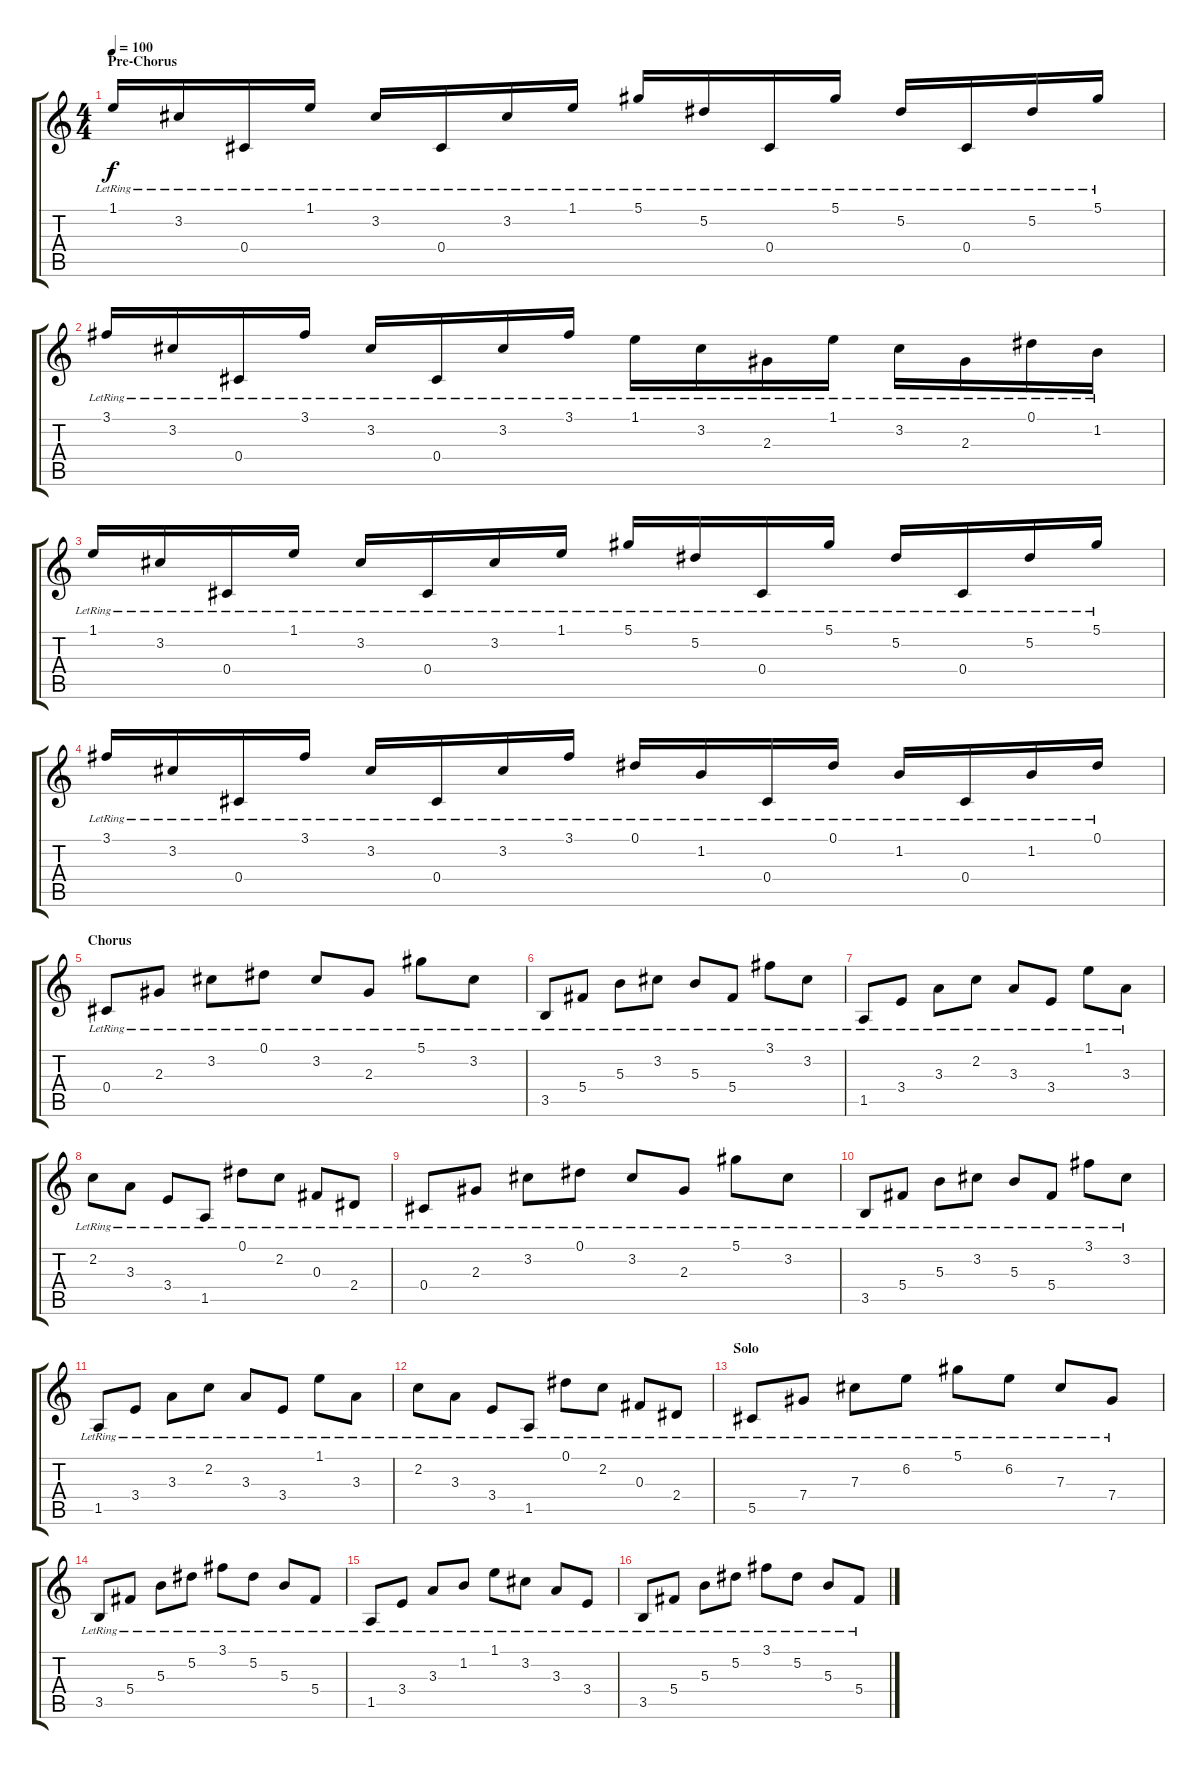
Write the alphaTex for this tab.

\track "" {instrument acousticguitarsteel}
\staff {score tabs}
\tuning (Eb4 Bb3 Gb3 Db3 Ab2 Eb2) {hide}
\ts (4 4)
\section ("" "Pre-Chorus")
\tempo 100
\clef g2
\ks c
1.1{lr}.16{dy f volume 15 balance 8} 3.2{lr}.16 0.4{lr}.16 1.1{lr}.16 3.2{lr}.16 0.4{lr}.16 3.2{lr}.16 1.1{lr}.16 5.1{lr}.16 5.2{lr}.16 0.4{lr}.16 5.1{lr}.16 5.2{lr}.16 0.4{lr}.16 5.2{lr}.16 5.1{lr}.16 |
3.1{lr}.16 3.2{lr}.16 0.4{lr}.16 3.1{lr}.16 3.2{lr}.16 0.4{lr}.16 3.2{lr}.16 3.1{lr}.16 1.1{lr}.16 3.2{lr}.16 2.3{lr}.16 1.1{lr}.16 3.2{lr}.16 2.3{lr}.16 0.1{lr}.16 1.2{lr}.16 |
1.1{lr}.16 3.2{lr}.16 0.4{lr}.16 1.1{lr}.16 3.2{lr}.16 0.4{lr}.16 3.2{lr}.16 1.1{lr}.16 5.1{lr}.16 5.2{lr}.16 0.4{lr}.16 5.1{lr}.16 5.2{lr}.16 0.4{lr}.16 5.2{lr}.16 5.1{lr}.16 |
3.1{lr}.16 3.2{lr}.16 0.4{lr}.16 3.1{lr}.16 3.2{lr}.16 0.4{lr}.16 3.2{lr}.16 3.1{lr}.16 0.1{lr}.16 1.2{lr}.16 0.4{lr}.16 0.1{lr}.16 1.2{lr}.16 0.4{lr}.16 1.2{lr}.16 0.1{lr}.16 |
\section ("" "Chorus")
0.4{lr}.8 2.3{lr}.8 3.2{lr}.8 0.1{lr}.8 3.2{lr}.8 2.3{lr}.8 5.1{lr}.8 3.2{lr}.8 |
3.5{lr}.8 5.4{lr}.8 5.3{lr}.8 3.2{lr}.8 5.3{lr}.8 5.4{lr}.8 3.1{lr}.8 3.2{lr}.8 |
1.5{lr}.8 3.4{lr}.8 3.3{lr}.8 2.2{lr}.8 3.3{lr}.8 3.4{lr}.8 1.1{lr}.8 3.3{lr}.8 |
2.2{lr}.8 3.3{lr}.8 3.4{lr}.8 1.5{lr}.8 0.1{lr}.8 2.2{lr}.8 0.3{lr}.8 2.4{lr}.8 |
0.4{lr}.8 2.3{lr}.8 3.2{lr}.8 0.1{lr}.8 3.2{lr}.8 2.3{lr}.8 5.1{lr}.8 3.2{lr}.8 |
3.5{lr}.8 5.4{lr}.8 5.3{lr}.8 3.2{lr}.8 5.3{lr}.8 5.4{lr}.8 3.1{lr}.8 3.2{lr}.8 |
1.5{lr}.8 3.4{lr}.8 3.3{lr}.8 2.2{lr}.8 3.3{lr}.8 3.4{lr}.8 1.1{lr}.8 3.3{lr}.8 |
2.2{lr}.8 3.3{lr}.8 3.4{lr}.8 1.5{lr}.8 0.1{lr}.8 2.2{lr}.8 0.3{lr}.8 2.4{lr}.8 |
\section ("" "Solo")
5.5{lr}.8 7.4{lr}.8 7.3{lr}.8 6.2{lr}.8 5.1{lr}.8 6.2{lr}.8 7.3{lr}.8 7.4{lr}.8 |
3.5{lr}.8 5.4{lr}.8 5.3{lr}.8 5.2{lr}.8 3.1{lr}.8 5.2{lr}.8 5.3{lr}.8 5.4{lr}.8 |
1.5{lr}.8 3.4{lr}.8 3.3{lr}.8 1.2{lr}.8 1.1{lr}.8 3.2{lr}.8 3.3{lr}.8 3.4{lr}.8 |
3.5{lr}.8 5.4{lr}.8 5.3{lr}.8 5.2{lr}.8 3.1{lr}.8 5.2{lr}.8 5.3{lr}.8 5.4{lr}.8
